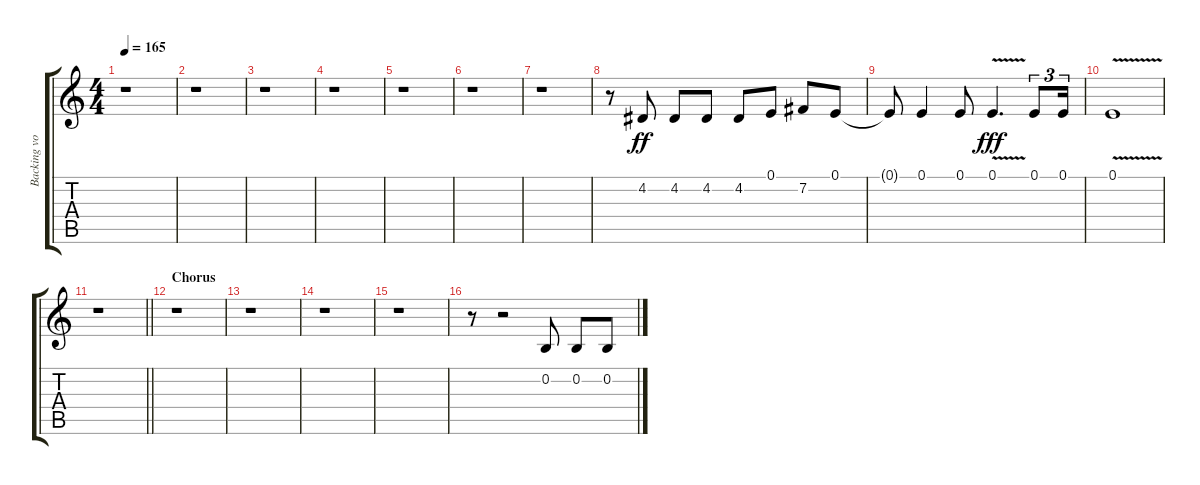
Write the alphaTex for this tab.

\track ("Backing vocals" "Backing vo") {instrument honkytonkpiano}
\staff {score tabs}
\tuning (E4 B3 G3 D3 A2 E2) {hide}
\ts (4 4)
\tempo 165
\clef g2
\ks c
r.1{dy f} |
r.1 |
r.1 |
r.1 |
r.1 |
r.1 |
r.1 |
r.8 4.2.8{dy ff} 4.2.8 4.2.8 4.2.8 0.1.8 7.2.8 0.1.8 |
0.1{t}.8 0.1.4 0.1.8 0.1{v}.4{d dy fff} 0.1.8{tu (3 2)} 0.1.16{tu (3 2)} |
0.1{v}.1 |
\barLineRight lightlight
r.1 |
\section ("" "Chorus")
r.1 |
r.1 |
r.1 |
r.1 |
r.8 r.2 0.2.8 0.2.8 0.2.8
